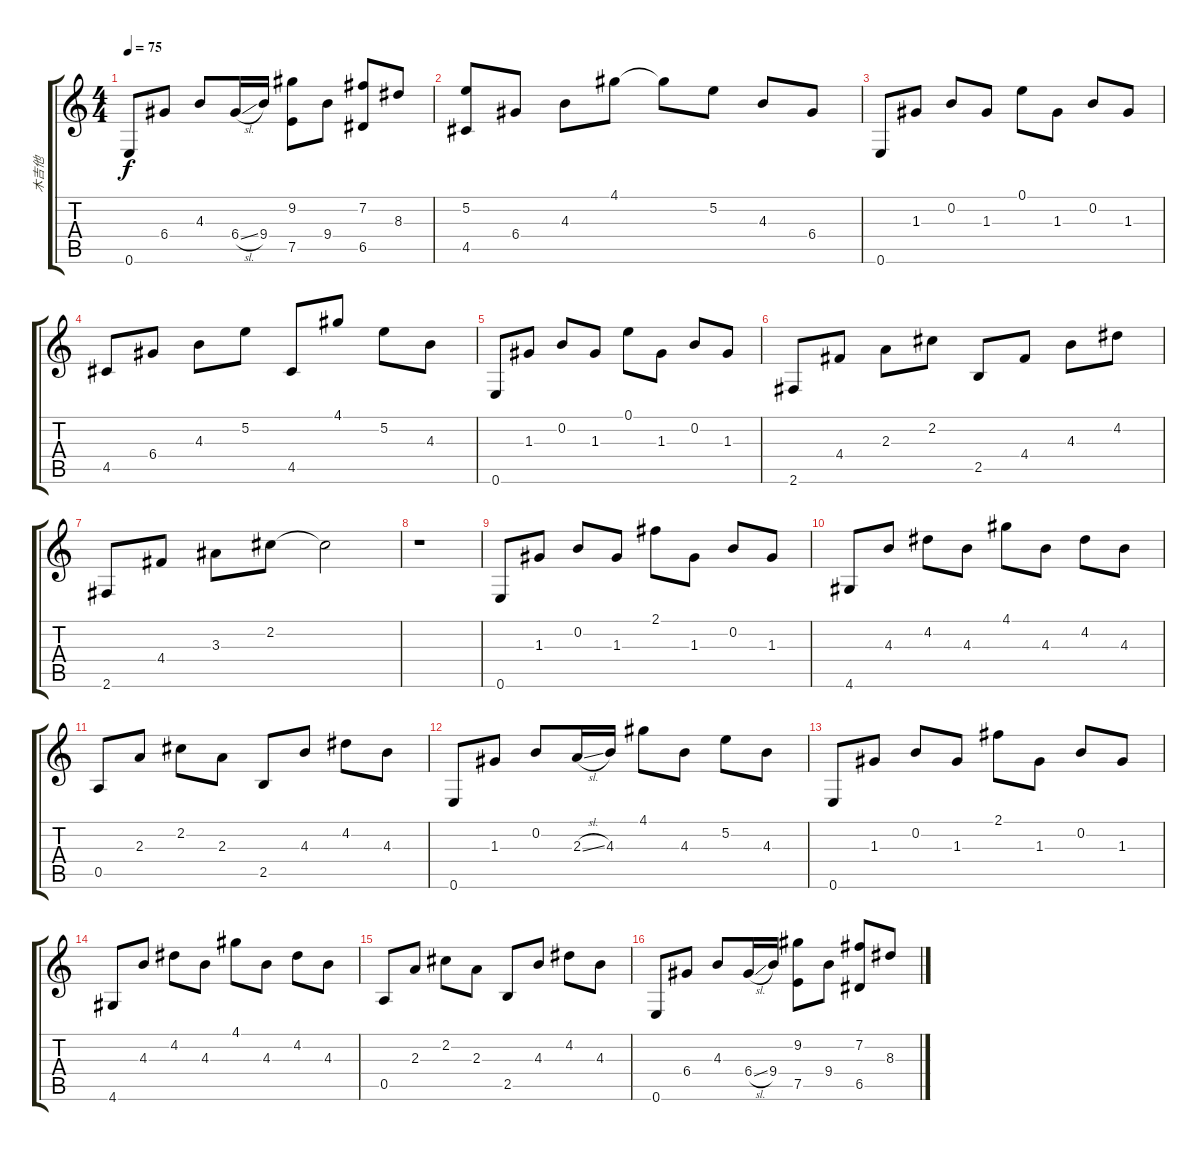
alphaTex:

\track ("木吉他" "木吉他") {instrument acousticguitarsteel}
\staff {score tabs}
\tuning (E4 B3 G3 D3 A2 E2) {hide}
\ts (4 4)
\tempo 75
\clef g2
\ks c
0.6.8{dy f} 6.4.8 4.3.8 6.4{sl}.16 9.4.16 (9.2 7.5).8 9.4.8 (7.2 6.5).8 8.3.8 |
(5.2 4.5).8 6.4.8 4.3.8 4.1.8 4.1{t}.8 5.2.8 4.3.8 6.4.8 |
0.6.8 1.3.8 0.2.8 1.3.8 0.1.8 1.3.8 0.2.8 1.3.8 |
4.5.8 6.4.8 4.3.8 5.2.8 4.5.8 4.1.8 5.2.8 4.3.8 |
0.6.8 1.3.8 0.2.8 1.3.8 0.1.8 1.3.8 0.2.8 1.3.8 |
2.6.8 4.4.8 2.3.8 2.2.8 2.5.8 4.4.8 4.3.8 4.2.8 |
2.6.8 4.4.8 3.3.8 2.2.8 2.2{t}.2 |
r.1 |
0.6.8 1.3.8 0.2.8 1.3.8 2.1.8 1.3.8 0.2.8 1.3.8 |
4.6.8 4.3.8 4.2.8 4.3.8 4.1.8 4.3.8 4.2.8 4.3.8 |
0.5.8 2.3.8 2.2.8 2.3.8 2.5.8 4.3.8 4.2.8 4.3.8 |
0.6.8 1.3.8 0.2.8 2.3{sl}.16 4.3.16 4.1.8 4.3.8 5.2.8 4.3.8 |
0.6.8 1.3.8 0.2.8 1.3.8 2.1.8 1.3.8 0.2.8 1.3.8 |
4.6.8 4.3.8 4.2.8 4.3.8 4.1.8 4.3.8 4.2.8 4.3.8 |
0.5.8 2.3.8 2.2.8 2.3.8 2.5.8 4.3.8 4.2.8 4.3.8 |
0.6.8 6.4.8 4.3.8 6.4{sl}.16 9.4.16 (9.2 7.5).8 9.4.8 (7.2 6.5).8 8.3.8
